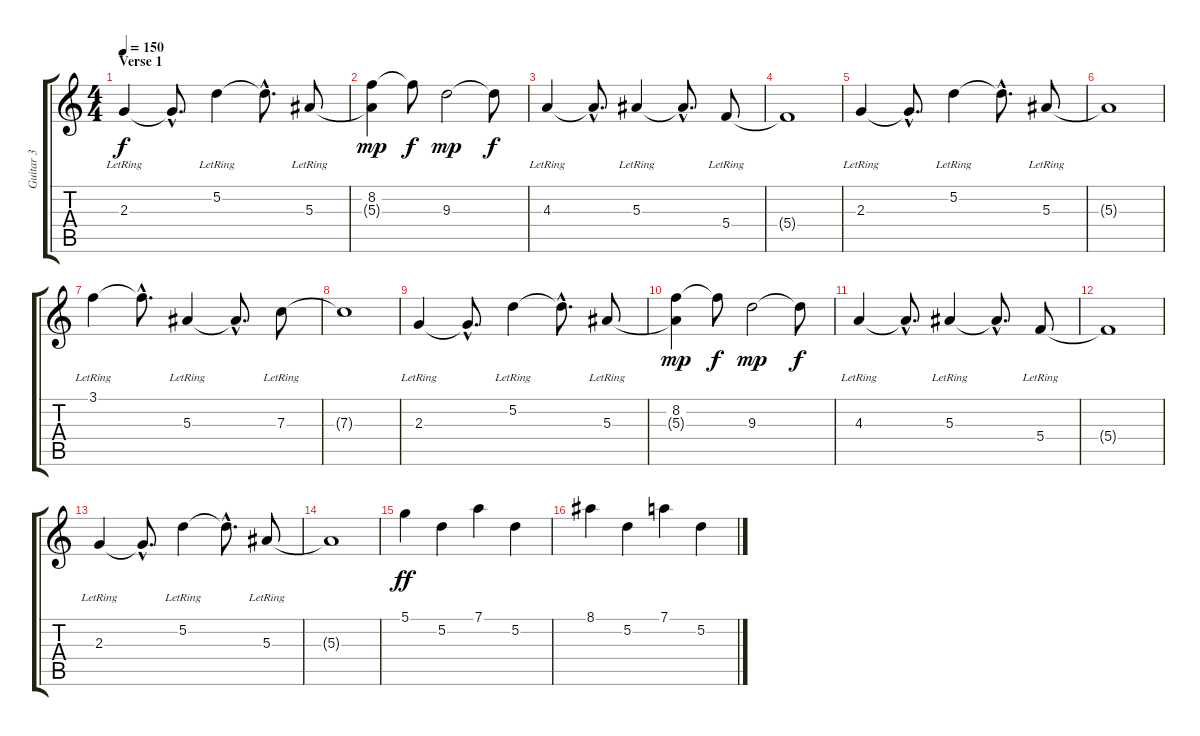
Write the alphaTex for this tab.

\track ("Guitar 3" "Guitar 3") {instrument electricguitarclean}
\staff {score tabs}
\tuning (D4 A3 F3 C3 G2 D2) {hide}
\ts (4 4)
\section ("" "Verse 1")
\tempo 150
\clef g2
\ks c
2.3{lr}.4{dy f volume 12} 2.3{hac t}.8{d} 5.2{lr}.4 5.2{hac t}.8{d} 5.3{lr}.8 |
(8.2 5.3{t}).4{dy mp} 8.2{t}.8{dy f} 9.3.2{dy mp} 9.3{t}.8{dy f} |
4.3{lr}.4 4.3{hac t}.8{d} 5.3{lr}.4 5.3{hac t}.8{d} 5.4{lr}.8 |
5.4{t}.1 |
2.3{lr}.4 2.3{hac t}.8{d} 5.2{lr}.4 5.2{hac t}.8{d} 5.3{lr}.8 |
5.3{t}.1 |
3.1{lr}.4 3.1{hac t}.8{d} 5.3{lr}.4 5.3{hac t}.8{d} 7.3{lr}.8 |
7.3{t}.1 |
2.3{lr}.4 2.3{hac t}.8{d} 5.2{lr}.4 5.2{hac t}.8{d} 5.3{lr}.8 |
(8.2 5.3{t}).4{dy mp} 8.2{t}.8{dy f} 9.3.2{dy mp} 9.3{t}.8{dy f} |
4.3{lr}.4 4.3{hac t}.8{d} 5.3{lr}.4 5.3{hac t}.8{d} 5.4{lr}.8 |
5.4{t}.1 |
2.3{lr}.4 2.3{hac t}.8{d} 5.2{lr}.4 5.2{hac t}.8{d} 5.3{lr}.8 |
5.3{t}.1 |
5.1.4{dy ff} 5.2.4 7.1.4 5.2.4 |
8.1.4 5.2.4 7.1.4 5.2.4
